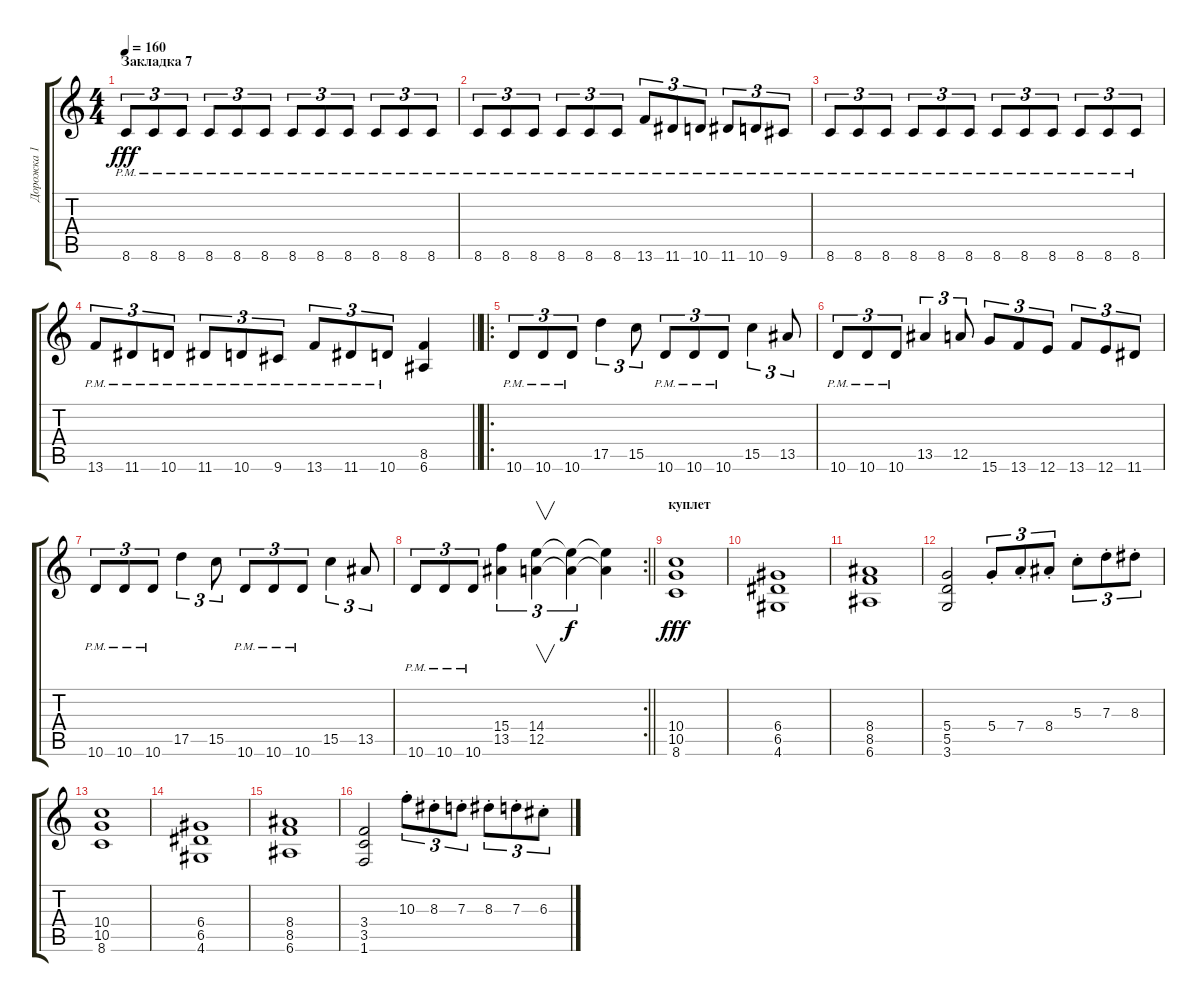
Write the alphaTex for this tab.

\track ("Дорожка 1" "Дорожка 1") {instrument distortionguitar}
\staff {score tabs}
\tuning (E4 B3 G3 D3 A2 E2) {hide}
\ts (4 4)
\section ("" "Закладка 7")
\tempo 160
\clef g2
\ks c
8.6{pm}.8{tu (3 2) dy fff} 8.6{pm}.8{tu (3 2)} 8.6{pm}.8{tu (3 2)} 8.6{pm}.8{tu (3 2)} 8.6{pm}.8{tu (3 2)} 8.6{pm}.8{tu (3 2)} 8.6{pm}.8{tu (3 2)} 8.6{pm}.8{tu (3 2)} 8.6{pm}.8{tu (3 2)} 8.6{pm}.8{tu (3 2)} 8.6{pm}.8{tu (3 2)} 8.6{pm}.8{tu (3 2)} |
8.6{pm}.8{tu (3 2)} 8.6{pm}.8{tu (3 2)} 8.6{pm}.8{tu (3 2)} 8.6{pm}.8{tu (3 2)} 8.6{pm}.8{tu (3 2)} 8.6{pm}.8{tu (3 2)} 13.6{pm}.8{tu (3 2)} 11.6{pm}.8{tu (3 2)} 10.6{pm}.8{tu (3 2)} 11.6{pm}.8{tu (3 2)} 10.6{pm}.8{tu (3 2)} 9.6{pm}.8{tu (3 2)} |
8.6{pm}.8{tu (3 2)} 8.6{pm}.8{tu (3 2)} 8.6{pm}.8{tu (3 2)} 8.6{pm}.8{tu (3 2)} 8.6{pm}.8{tu (3 2)} 8.6{pm}.8{tu (3 2)} 8.6{pm}.8{tu (3 2)} 8.6{pm}.8{tu (3 2)} 8.6{pm}.8{tu (3 2)} 8.6{pm}.8{tu (3 2)} 8.6{pm}.8{tu (3 2)} 8.6{pm}.8{tu (3 2)} |
\barLineRight lightlight
13.6{pm}.8{tu (3 2)} 11.6{pm}.8{tu (3 2)} 10.6{pm}.8{tu (3 2)} 11.6{pm}.8{tu (3 2)} 10.6{pm}.8{tu (3 2)} 9.6{pm}.8{tu (3 2)} 13.6{pm}.8{tu (3 2)} 11.6{pm}.8{tu (3 2)} 10.6{pm}.8{tu (3 2)} (8.5 6.6).4 |
\ro
10.6{pm}.8{tu (3 2)} 10.6{pm}.8{tu (3 2)} 10.6{pm}.8{tu (3 2)} 17.5.4{tu (3 2)} 15.5.8{tu (3 2)} 10.6{pm}.8{tu (3 2)} 10.6{pm}.8{tu (3 2)} 10.6{pm}.8{tu (3 2)} 15.5.4{tu (3 2)} 13.5.8{tu (3 2)} |
10.6{pm}.8{tu (3 2)} 10.6{pm}.8{tu (3 2)} 10.6{pm}.8{tu (3 2)} 13.5.4{tu (3 2)} 12.5.8{tu (3 2)} 15.6.8{tu (3 2)} 13.6.8{tu (3 2)} 12.6.8{tu (3 2)} 13.6.8{tu (3 2)} 12.6.8{tu (3 2)} 11.6.8{tu (3 2)} |
10.6{pm}.8{tu (3 2)} 10.6{pm}.8{tu (3 2)} 10.6{pm}.8{tu (3 2)} 17.5.4{tu (3 2)} 15.5.8{tu (3 2)} 10.6{pm}.8{tu (3 2)} 10.6{pm}.8{tu (3 2)} 10.6{pm}.8{tu (3 2)} 15.5.4{tu (3 2)} 13.5.8{tu (3 2)} |
\rc 2
\barLineRight lightlight
10.6{pm}.8{tu (3 2)} 10.6{pm}.8{tu (3 2)} 10.6{pm}.8{tu (3 2)} (15.4 13.5).4{tu (3 2)} (14.4 12.5).4{v tu (3 2)} (14.4{t} 12.5{t}).4{tu (3 2) dy f} (14.4{t} 12.5{t}).4 |
\section ("" "куплет")
(10.4 10.5 8.6).1{dy fff} |
(6.4 6.5 4.6).1 |
(8.4 8.5 6.6).1 |
(5.4 5.5 3.6).2 5.4{st}.8{tu (3 2)} 7.4{st}.8{tu (3 2)} 8.4{st}.8{tu (3 2)} 5.3{st}.8{tu (3 2)} 7.3{st}.8{tu (3 2)} 8.3{st}.8{tu (3 2)} |
(10.4 10.5 8.6).1 |
(6.4 6.5 4.6).1 |
(8.4 8.5 6.6).1 |
(3.4 3.5 1.6).2 10.3{st}.8{tu (3 2)} 8.3{st}.8{tu (3 2)} 7.3{st}.8{tu (3 2)} 8.3{st}.8{tu (3 2)} 7.3{st}.8{tu (3 2)} 6.3{st}.8{tu (3 2)}
